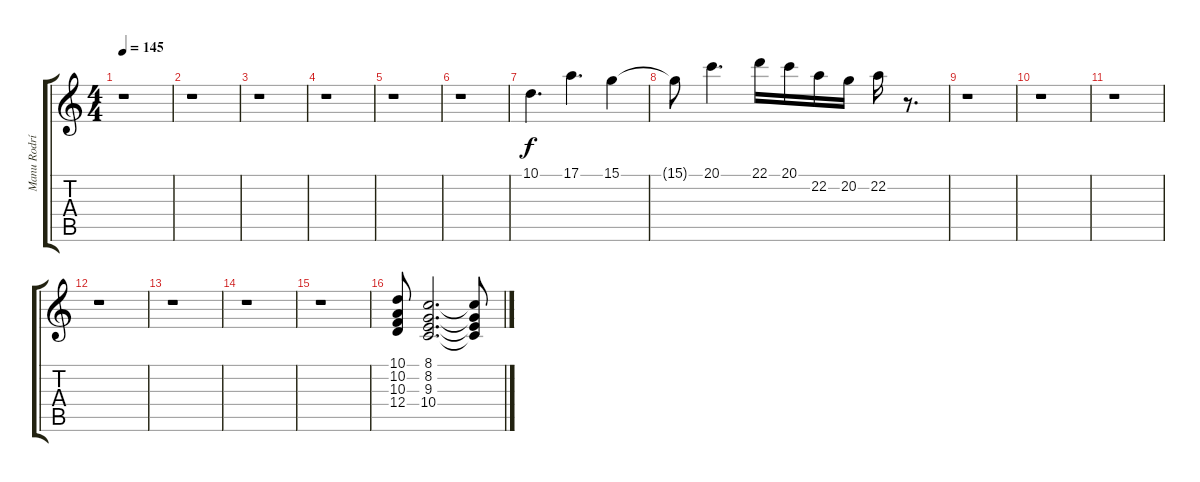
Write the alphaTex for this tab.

\track ("Manu Rodríguez" "Manu Rodrí") {instrument stringensemble1}
\staff {score tabs}
\tuning (E4 B3 G3 D3 A2 E2) {hide}
\ts (4 4)
\tempo 145
\clef g2
\ks c
r.1{dy f} |
r.1 |
r.1 |
r.1 |
r.1 |
r.1 |
10.1.4{d} 17.1.4{d} 15.1.4 |
15.1{t}.8 20.1.4{d} 22.1.16 20.1.16 22.2.16 20.2.16 22.2.16 r.8{d} |
r.1 |
r.1 |
r.1 |
r.1 |
r.1 |
r.1 |
r.1 |
(10.1 10.2 10.3 12.4).8 (8.1 8.2 9.3 10.4).2{d} (8.1{t} 8.2{t} 9.3{t} 10.4{t}).8
